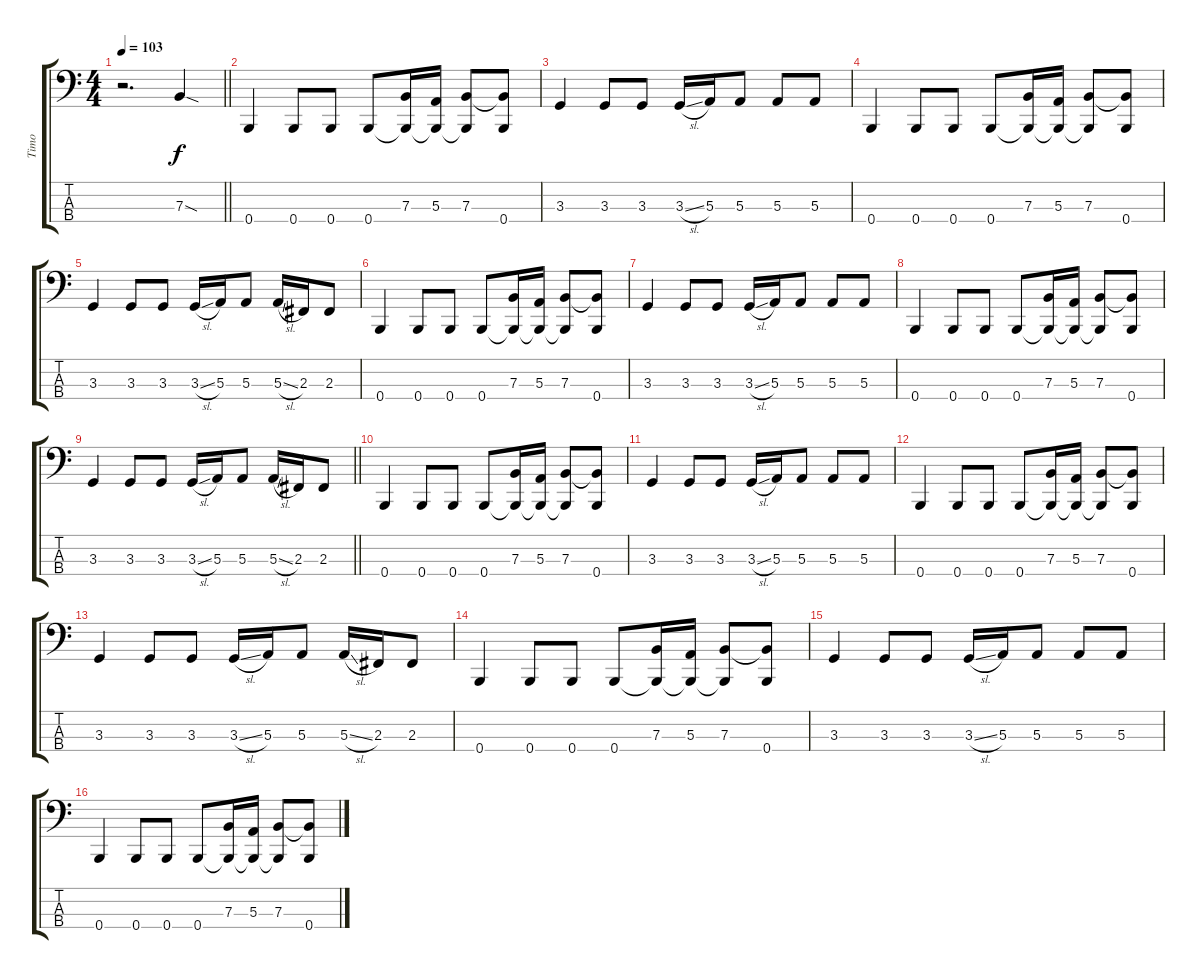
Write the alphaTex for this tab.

\track ("Timo" "Timo") {instrument electricbassfinger}
\staff {score tabs}
\tuning (D2 A1 E1 B0) {hide}
\ts (4 4)
\tempo 103
\clef f4
\barLineRight lightlight
\ks c
r.2{d dy f instrument electricbassfinger} 7.3{sod}.4 |
0.4.4 0.4.8 0.4.8 0.4.8 (7.3 0.4{t}).16 (5.3 0.4{t}).16 (7.3 0.4{t}).8 (7.3{t} 0.4).8 |
3.3.4 3.3.8 3.3.8 3.3{sl}.16 5.3.16 5.3.8 5.3.8 5.3.8 |
0.4.4 0.4.8 0.4.8 0.4.8 (7.3 0.4{t}).16 (5.3 0.4{t}).16 (7.3 0.4{t}).8 (7.3{t} 0.4).8 |
3.3.4 3.3.8 3.3.8 3.3{sl}.16 5.3.16 5.3.8 5.3{sl}.16 2.3.16 2.3.8 |
0.4.4 0.4.8 0.4.8 0.4.8 (7.3 0.4{t}).16 (5.3 0.4{t}).16 (7.3 0.4{t}).8 (7.3{t} 0.4).8 |
3.3.4 3.3.8 3.3.8 3.3{sl}.16 5.3.16 5.3.8 5.3.8 5.3.8 |
0.4.4 0.4.8 0.4.8 0.4.8 (7.3 0.4{t}).16 (5.3 0.4{t}).16 (7.3 0.4{t}).8 (7.3{t} 0.4).8 |
\barLineRight lightlight
3.3.4 3.3.8 3.3.8 3.3{sl}.16 5.3.16 5.3.8 5.3{sl}.16 2.3.16 2.3.8 |
0.4.4 0.4.8 0.4.8 0.4.8 (7.3 0.4{t}).16 (5.3 0.4{t}).16 (7.3 0.4{t}).8 (7.3{t} 0.4).8 |
3.3.4 3.3.8 3.3.8 3.3{sl}.16 5.3.16 5.3.8 5.3.8 5.3.8 |
0.4.4 0.4.8 0.4.8 0.4.8 (7.3 0.4{t}).16 (5.3 0.4{t}).16 (7.3 0.4{t}).8 (7.3{t} 0.4).8 |
3.3.4 3.3.8 3.3.8 3.3{sl}.16 5.3.16 5.3.8 5.3{sl}.16 2.3.16 2.3.8 |
0.4.4 0.4.8 0.4.8 0.4.8 (7.3 0.4{t}).16 (5.3 0.4{t}).16 (7.3 0.4{t}).8 (7.3{t} 0.4).8 |
3.3.4 3.3.8 3.3.8 3.3{sl}.16 5.3.16 5.3.8 5.3.8 5.3.8 |
0.4.4 0.4.8 0.4.8 0.4.8 (7.3 0.4{t}).16 (5.3 0.4{t}).16 (7.3 0.4{t}).8 (7.3{t} 0.4).8
